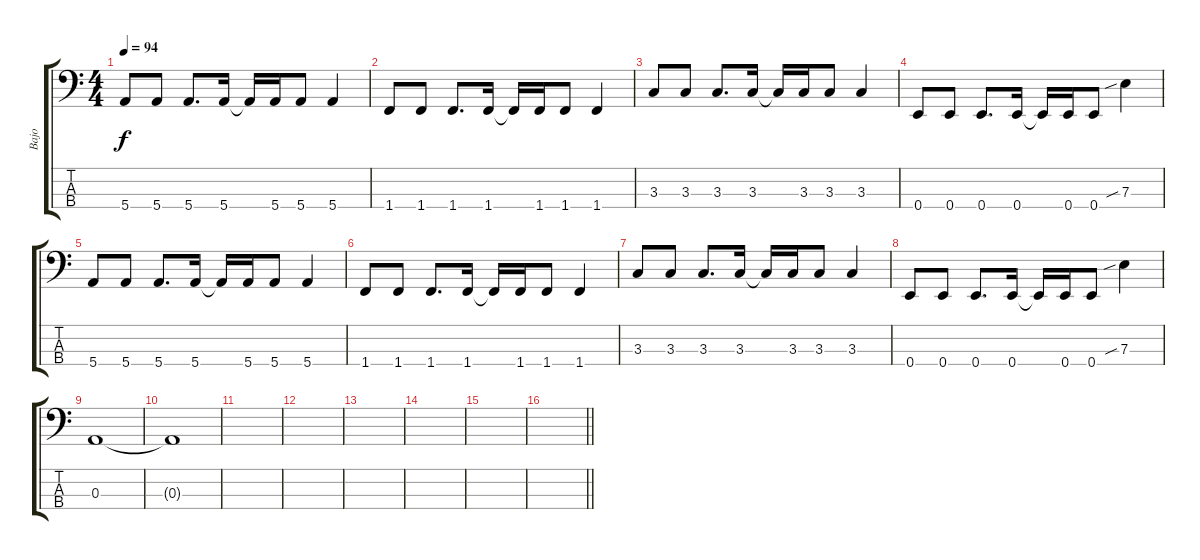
\track ("Bajo" "Bajo") {instrument slapbass2}
\staff {score tabs}
\tuning (G2 D2 A1 E1) {hide}
\ts (4 4)
\tempo 94
\clef f4
\ks c
5.4.8{dy f} 5.4.8 5.4.8{d} 5.4.16 5.4{t}.16 5.4.16 5.4.8 5.4.4 |
1.4.8 1.4.8 1.4.8{d} 1.4.16 1.4{t}.16 1.4.16 1.4.8 1.4.4 |
3.3.8 3.3.8 3.3.8{d} 3.3.16 3.3{t}.16 3.3.16 3.3.8 3.3.4 |
0.4.8 0.4.8 0.4.8{d} 0.4.16 0.4{t}.16 0.4.16 0.4.8 7.3{sib}.4 |
5.4.8 5.4.8 5.4.8{d} 5.4.16 5.4{t}.16 5.4.16 5.4.8 5.4.4 |
1.4.8 1.4.8 1.4.8{d} 1.4.16 1.4{t}.16 1.4.16 1.4.8 1.4.4 |
3.3.8 3.3.8 3.3.8{d} 3.3.16 3.3{t}.16 3.3.16 3.3.8 3.3.4 |
0.4.8 0.4.8 0.4.8{d} 0.4.16 0.4{t}.16 0.4.16 0.4.8 7.3{sib}.4 |
0.3.1 |
0.3{t}.1 |
|
|
|
|
|
\barLineRight lightlight
